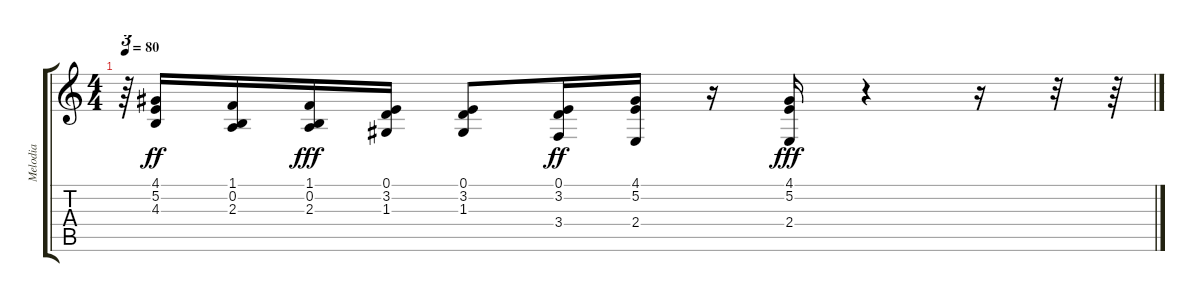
\track ("Melodia" "Melodia") {instrument voiceoohs}
\staff {score tabs}
\tuning (E4 B3 G3 D3 A2 E2) {hide}
\ts (4 4)
\tempo 80
\clef g2
\ks c
r.64{tu (3 2) dy f} (4.1 5.2 4.3).16{dy ff volume 3} (1.1 0.2 2.3).16{volume 3} (1.1 0.2 2.3).16{dy fff volume 3} (0.1 3.2 1.3).16{volume 2} (0.1 3.2 1.3).8{volume 2} (0.1 3.2 3.4).16{dy ff volume 2} (4.1 5.2 2.4).16{volume 2} r.16 (4.1 5.2 2.4).16{dy fff volume 1} r.4 r.16 r.32 r.64
